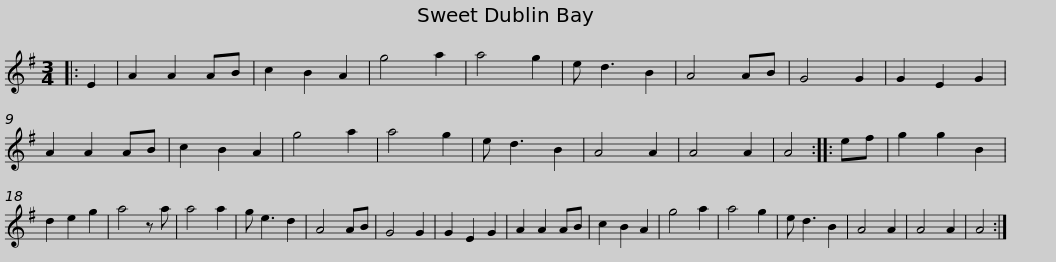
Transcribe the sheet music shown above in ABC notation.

X:1
L:1/8
M:3/4
I:linebreak $
K:G
V:1 treble
V:1
|: E2 | A2 A2 AB | c2 B2 A2 | g4 a2 | a4 g2 | %5
 e d3 B2 | A4 AB | G4 G2 | G2 E2 G2 | A2 A2 AB | %10
 c2 B2 A2 | g4 a2 | a4 g2 |$ e d3 B2 | A4 A2 | %15
 A4 A2 | A4 :: ef | g2 g2 B2 | d2 e2 g2 | %20
 a4 z a | a4 a2 | g e3 d2 | A4 AB | G4 G2 | %25
 G2 E2 G2 | A2 A2 AB |$ c2 B2 A2 | g4 a2 | a4 g2 | %30
 e d3 B2 | A4 A2 | A4 A2 | A4 :| %34
